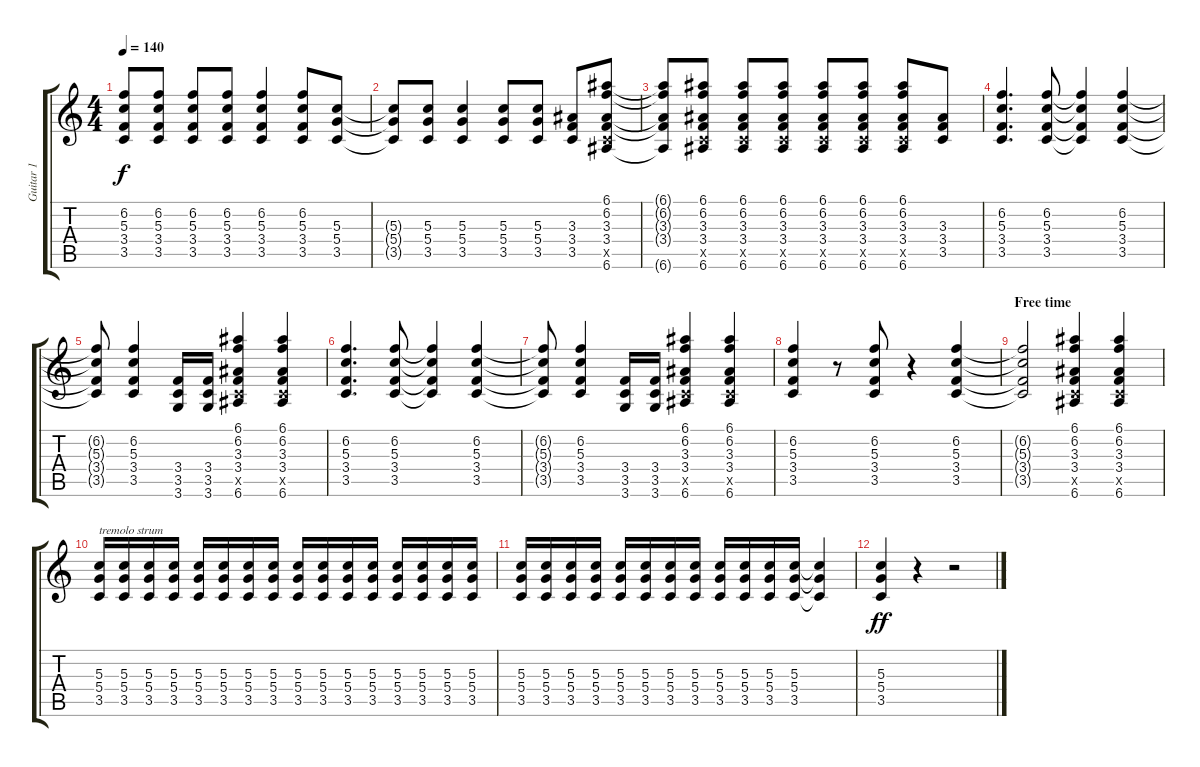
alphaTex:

\track ("Guitar 1" "Guitar 1") {instrument distortionguitar}
\staff {score tabs}
\tuning (E4 B3 G3 D3 A2 E2) {hide}
\ts (4 4)
\tempo 140
\clef g2
\ks c
(6.2{t} 5.3{t} 3.4{t} 3.5{t}).8{dy f} (6.2 5.3 3.4 3.5).8 (6.2 5.3 3.4 3.5).8 (6.2 5.3 3.4 3.5).8 (6.2 5.3 3.4 3.5).4 (6.2 5.3 3.4 3.5).8 (5.3 5.4 3.5).8 |
(5.3{t} 5.4{t} 3.5{t}).8 (5.3 5.4 3.5).8 (5.3 5.4 3.5).4 (5.3 5.4 3.5).8 (5.3 5.4 3.5).8 (3.3 3.4 3.5).8 (6.1 6.2 3.3 3.4 3.5{x} 6.6).8 |
(6.1{t} 6.2{t} 3.3{t} 3.4{t} 6.6{t}).8 (6.1 6.2 3.3 3.4 3.5{x} 6.6).8 (6.1 6.2 3.3 3.4 3.5{x} 6.6).8 (6.1 6.2 3.3 3.4 3.5{x} 6.6).8 (6.1 6.2 3.3 3.4 3.5{x} 6.6).8 (6.1 6.2 3.3 3.4 3.5{x} 6.6).8 (6.1 6.2 3.3 3.4 3.5{x} 6.6).8 (3.3 3.4 3.5).8 |
(6.2 5.3 3.4 3.5).4{d} (6.2 5.3 3.4 3.5).8 (6.2{t} 5.3{t} 3.4{t} 3.5{t}).4 (6.2 5.3 3.4 3.5).4 |
(6.2{t} 5.3{t} 3.4{t} 3.5{t}).8 (6.2 5.3 3.4 3.5).4 (3.4 3.5 3.6).16 (3.4 3.5 3.6).16 (6.1 6.2 3.3 3.4 3.5{x} 6.6).4 (6.1 6.2 3.3 3.4 3.5{x} 6.6).4 |
(6.2 5.3 3.4 3.5).4{d} (6.2 5.3 3.4 3.5).8 (6.2{t} 5.3{t} 3.4{t} 3.5{t}).4 (6.2 5.3 3.4 3.5).4 |
(6.2{t} 5.3{t} 3.4{t} 3.5{t}).8 (6.2 5.3 3.4 3.5).4 (3.4 3.5 3.6).16 (3.4 3.5 3.6).16 (6.1 6.2 3.3 3.4 3.5{x} 6.6).4 (6.1 6.2 3.3 3.4 3.5{x} 6.6).4 |
(6.2 5.3 3.4 3.5).4 r.8 (6.2 5.3 3.4 3.5).8 r.4 (6.2 5.3 3.4 3.5).4 |
\section ("" "Free time")
(6.2{t} 5.3{t} 3.4{t} 3.5{t}).2 (6.1 6.2 3.3 3.4 3.5{x} 6.6).4 (6.1 6.2 3.3 3.4 3.5{x} 6.6).4 |
(5.3 5.4 3.5).16{txt "tremolo strum"} (5.3 5.4 3.5).16 (5.3 5.4 3.5).16 (5.3 5.4 3.5).16 (5.3 5.4 3.5).16 (5.3 5.4 3.5).16 (5.3 5.4 3.5).16 (5.3 5.4 3.5).16 (5.3 5.4 3.5).16 (5.3 5.4 3.5).16 (5.3 5.4 3.5).16 (5.3 5.4 3.5).16 (5.3 5.4 3.5).16 (5.3 5.4 3.5).16 (5.3 5.4 3.5).16 (5.3 5.4 3.5).16 |
(5.3 5.4 3.5).16 (5.3 5.4 3.5).16 (5.3 5.4 3.5).16 (5.3 5.4 3.5).16 (5.3 5.4 3.5).16 (5.3 5.4 3.5).16 (5.3 5.4 3.5).16 (5.3 5.4 3.5).16 (5.3 5.4 3.5).16 (5.3 5.4 3.5).16 (5.3 5.4 3.5).16 (5.3 5.4 3.5).16 (5.3{t} 5.4{t} 3.5{t}).4 |
(5.3 5.4 3.5).4{dy ff} r.4 r.2
